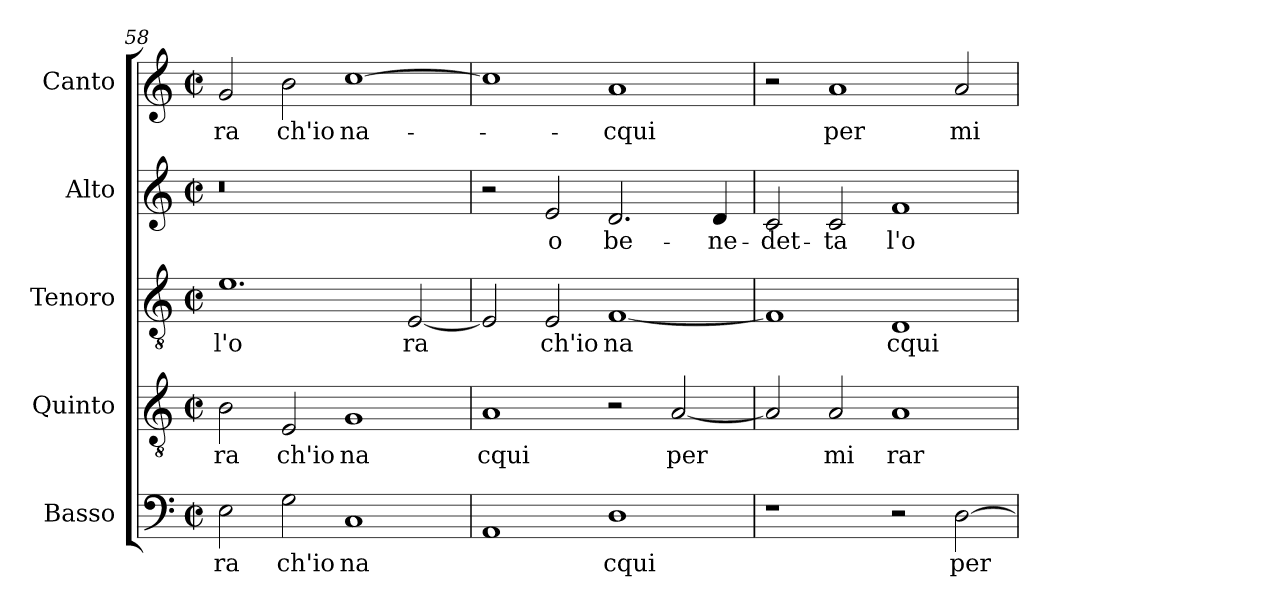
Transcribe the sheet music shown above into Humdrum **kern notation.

**kern	**text	**kern	**text	**kern	**text	**kern	**text	**kern	**text
*part5	*part5	*part4	*part4	*part3	*part3	*part2	*part2	*part1	*part1
*staff5	*staff5	*staff4	*staff4	*staff3	*staff3	*staff2	*staff2	*staff1	*staff1
*I"Basso	*	*I"Quinto	*	*I"Tenoro	*	*I"Alto	*	*I"Canto	*
*clefF4	*	*clefGv2	*	*clefGv2	*	*clefG2	*	*clefG2	*
*k[]	*	*	*	*k[]	*	*	*	*	*
*C:	*	*	*	*C:	*	*	*	*	*
*M2/2	*	*M2/2	*	*M2/2	*	*M2/2	*	*M2/2	*
*met(c|)	*	*met(c|)	*	*met(c|)	*	*met(c|)	*	*met(c|)	*
=58	=58	=58	=58	=58	=58	=58	=58	=58	=58
!	!LO:LY:b:cj	!	!LO:LY:b:cj	!	!LO:LY:b:cj	!	!	!	!LO:LY:b:cj
2E\	ra	2B\	ra	1.e	l'o	0r	.	2g/	-ra
!	!LO:LY:b:cj	!	!LO:LY:b:cj	!	!	!	!	!	!LO:LY:b:cj
2G\	ch'io	2E/	ch'io	.	.	.	.	2b\	ch'io
!	!LO:LY:b:cj	!	!LO:LY:b:cj	!	!	!	!	!	!LO:LY:b:cj
1C	na	1G	na	.	.	.	.	[<1cc	na-
!	!	!	!	!	!LO:LY:b:cj	!	!	!	!
.	.	.	.	[>2E/	ra	.	.	.	.
!!LO:LB:g=z
=59	=59	=59	=59	=59	=59	=59	=59	=59	=59
!	!	!	!LO:LY:b:cj	!	!	!	!	!	!
1AA	.	1A	cqui	2E/]	.	2r	.	1cc]	.
!	!	!	!	!	!LO:LY:b:cj	!	!LO:LY:b:cj	!	!
.	.	.	.	2E/	ch'io	2e/	o	.	.
!	!LO:LY:b:cj	!	!	!	!LO:LY:b:cj	!	!LO:LY:b:cj	!	!LO:LY:b:cj
1D	cqui	2r	.	[<1F	na	2.d/	be-	1a	-cqui
!	!	!	!LO:LY:b	!	!	!	!	!	!
.	.	[<2A/	per	.	.	.	.	.	.
!	!	!	!	!	!	!	!LO:LY:b:cj	!	!
.	.	.	.	.	.	4d/	-ne-	.	.
=60	=60	=60	=60	=60	=60	=60	=60	=60	=60
!	!	!	!	!	!	!	!LO:LY:b:cj	!	!
1r	.	2A/]	.	1F]	.	2c/	-det-	2r	.
!	!	!	!LO:LY:b:cj	!	!	!	!LO:LY:b:cj	!	!LO:LY:b:cj
.	.	2A/	mi	.	.	2c/	-ta	1a	per
!	!	!	!LO:LY:b:cj	!	!LO:LY:b:cj	!	!LO:LY:b:cj	!	!
2r	.	1A	rar	1D	cqui	1f	l'o-	.	.
!	!LO:LY:b	!	!	!	!	!	!	!	!LO:LY:b:cj
[>2D\	per	.	.	.	.	.	.	2a/	mi-
=	=	=	=	=	=	=	=	=	=
*-	*-	*-	*-	*-	*-	*-	*-	*-	*-
